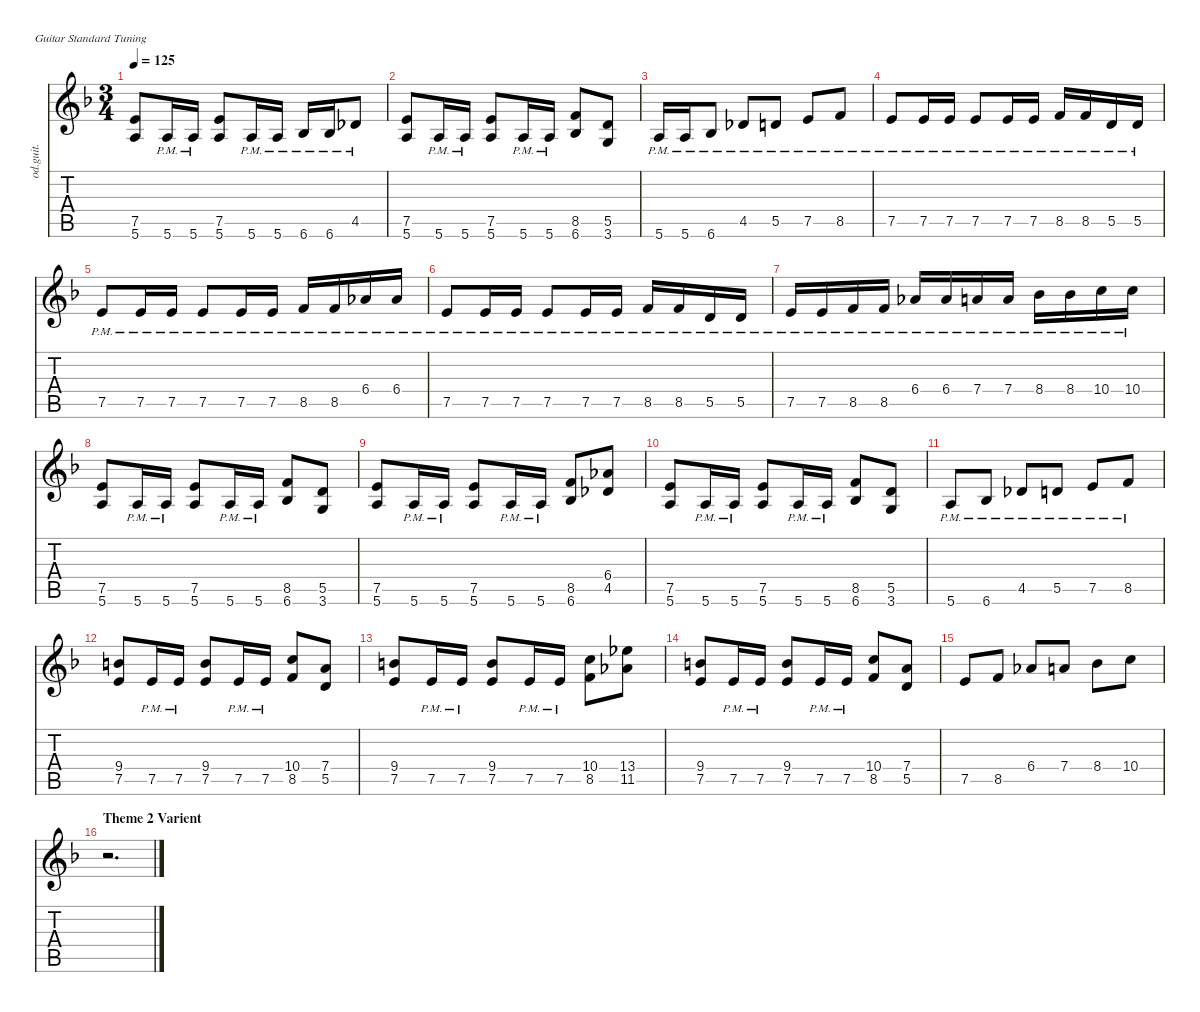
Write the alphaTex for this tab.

\defaultSystemsLayout 4
\hideDynamics
\bracketExtendMode nobrackets
\otherSystemsTrackNameOrientation horizontal
\track ("Guitar II" "od.guit.") {instrument overdrivenguitar}
\staff {score tabs}
\tuning (E4 B3 G3 D3 A2 E2)
\ts (3 4)
\tempo 125
\clef g2
\ks f
(7.5{acc forcenatural} 5.6{acc forcenatural}).8{dy f beam Up} 5.6{pm acc forcenatural}.16{beam Up} 5.6{pm acc forcenatural}.16{beam Up} (7.5{acc forcenatural} 5.6{acc forcenatural}).8{beam Up} 5.6{pm acc forcenatural}.16{beam Up} 5.6{pm acc forcenatural}.16{beam Up} 6.6{pm acc b}.16{beam Up} 6.6{pm acc b}.16{beam Up} 4.5{pm acc b}.8{beam Up} |
(7.5{acc forcenatural} 5.6{acc forcenatural}).8{beam Up} 5.6{pm acc forcenatural}.16{beam Up} 5.6{pm acc forcenatural}.16{beam Up} (7.5{acc forcenatural} 5.6{acc forcenatural}).8{beam Up} 5.6{pm acc forcenatural}.16{beam Up} 5.6{pm acc forcenatural}.16{beam Up} (8.5{acc forcenatural} 6.6{acc b}).8{beam Up} (5.5{acc forcenatural} 3.6{acc forcenatural}).8{beam Up} |
5.6{pm acc forcenatural}.16{beam Up} 5.6{pm acc forcenatural}.16{beam Up} 6.6{pm acc b}.8{beam Up} 4.5{pm acc b}.8{beam Up} 5.5{pm acc forcenatural}.8{beam Up} 7.5{pm acc forcenatural}.8{beam Up} 8.5{pm acc forcenatural}.8{beam Up} |
7.5{pm acc forcenatural}.8{beam Up} 7.5{pm acc forcenatural}.16{beam Up} 7.5{pm acc forcenatural}.16{beam Up} 7.5{pm acc forcenatural}.8{beam Up} 7.5{pm acc forcenatural}.16{beam Up} 7.5{pm acc forcenatural}.16{beam Up} 8.5{pm acc forcenatural}.16{beam Up} 8.5{pm acc forcenatural}.16{beam Up} 5.5{pm acc forcenatural}.16{beam Up} 5.5{pm acc forcenatural}.16{beam Up} |
7.5{pm acc forcenatural}.8{beam Up} 7.5{pm acc forcenatural}.16{beam Up} 7.5{pm acc forcenatural}.16{beam Up} 7.5{pm acc forcenatural}.8{beam Up} 7.5{pm acc forcenatural}.16{beam Up} 7.5{pm acc forcenatural}.16{beam Up} 8.5{pm acc forcenatural}.16{beam Up} 8.5{pm acc forcenatural}.16{beam Up} 6.4{pm acc b}.16{beam Up} 6.4{pm acc b}.16{beam Up} |
7.5{pm acc forcenatural}.8{beam Up} 7.5{pm acc forcenatural}.16{beam Up} 7.5{pm acc forcenatural}.16{beam Up} 7.5{pm acc forcenatural}.8{beam Up} 7.5{pm acc forcenatural}.16{beam Up} 7.5{pm acc forcenatural}.16{beam Up} 8.5{pm acc forcenatural}.16{beam Up} 8.5{pm acc forcenatural}.16{beam Up} 5.5{pm acc forcenatural}.16{beam Up} 5.5{pm acc forcenatural}.16{beam Up} |
7.5{pm acc forcenatural}.16{beam Up} 7.5{pm acc forcenatural}.16{beam Up} 8.5{pm acc forcenatural}.16{beam Up} 8.5{pm acc forcenatural}.16{beam Up} 6.4{pm acc b}.16{beam Up} 6.4{pm acc b}.16{beam Up} 7.4{pm acc forcenatural}.16{beam Up} 7.4{pm acc forcenatural}.16{beam Up} 8.4{pm acc b}.16{beam Down} 8.4{pm acc b}.16{beam Down} 10.4{pm acc forcenatural}.16{beam Down} 10.4{pm acc forcenatural}.16{beam Down} |
(7.5{acc forcenatural} 5.6{acc forcenatural}).8{beam Up} 5.6{pm acc forcenatural}.16{beam Up} 5.6{pm acc forcenatural}.16{beam Up} (7.5{acc forcenatural} 5.6{acc forcenatural}).8{beam Up} 5.6{pm acc forcenatural}.16{beam Up} 5.6{pm acc forcenatural}.16{beam Up} (8.5{acc forcenatural} 6.6{acc b}).8{beam Up} (5.5{acc forcenatural} 3.6{acc forcenatural}).8{beam Up} |
(7.5{acc forcenatural} 5.6{acc forcenatural}).8{beam Up} 5.6{pm acc forcenatural}.16{beam Up} 5.6{pm acc forcenatural}.16{beam Up} (7.5{acc forcenatural} 5.6{acc forcenatural}).8{beam Up} 5.6{pm acc forcenatural}.16{beam Up} 5.6{pm acc forcenatural}.16{beam Up} (8.5{acc forcenatural} 6.6{acc b}).8{beam Up} (6.4{acc b} 4.5{acc b}).8{beam Up} |
(7.5{acc forcenatural} 5.6{acc forcenatural}).8{beam Up} 5.6{pm acc forcenatural}.16{beam Up} 5.6{pm acc forcenatural}.16{beam Up} (7.5{acc forcenatural} 5.6{acc forcenatural}).8{beam Up} 5.6{pm acc forcenatural}.16{beam Up} 5.6{pm acc forcenatural}.16{beam Up} (8.5{acc forcenatural} 6.6{acc b}).8{beam Up} (5.5{acc forcenatural} 3.6{acc forcenatural}).8{beam Up} |
5.6{pm acc forcenatural}.8{beam Up} 6.6{pm acc b}.8{beam Up} 4.5{pm acc b}.8{beam Up} 5.5{pm acc forcenatural}.8{beam Up} 7.5{pm acc forcenatural}.8{beam Up} 8.5{pm acc forcenatural}.8{beam Up} |
(9.4{acc forcenatural} 7.5{acc forcenatural}).8{beam Up} 7.5{pm acc forcenatural}.16{beam Up} 7.5{pm acc forcenatural}.16{beam Up} (9.4{acc forcenatural} 7.5{acc forcenatural}).8{beam Up} 7.5{pm acc forcenatural}.16{beam Up} 7.5{pm acc forcenatural}.16{beam Up} (10.4{acc forcenatural} 8.5{acc forcenatural}).8{beam Up} (7.4{acc forcenatural} 5.5{acc forcenatural}).8{beam Up} |
(9.4{acc forcenatural} 7.5{acc forcenatural}).8{beam Up} 7.5{pm acc forcenatural}.16{beam Up} 7.5{pm acc forcenatural}.16{beam Up} (9.4{acc forcenatural} 7.5{acc forcenatural}).8{beam Up} 7.5{pm acc forcenatural}.16{beam Up} 7.5{pm acc forcenatural}.16{beam Up} (10.4{acc forcenatural} 8.5{acc forcenatural}).8{beam Down} (13.4{acc b} 11.5{acc b}).8{beam Down} |
(9.4{acc forcenatural} 7.5{acc forcenatural}).8{beam Up} 7.5{pm acc forcenatural}.16{beam Up} 7.5{pm acc forcenatural}.16{beam Up} (9.4{acc forcenatural} 7.5{acc forcenatural}).8{beam Up} 7.5{pm acc forcenatural}.16{beam Up} 7.5{pm acc forcenatural}.16{beam Up} (10.4{acc forcenatural} 8.5{acc forcenatural}).8{beam Up} (7.4{acc forcenatural} 5.5{acc forcenatural}).8{beam Up} |
7.5{acc forcenatural}.8{beam Up} 8.5{acc forcenatural}.8{beam Up} 6.4{acc b}.8{beam Up} 7.4{acc forcenatural}.8{beam Up} 8.4{acc b}.8{beam Down} 10.4{acc forcenatural}.8{beam Down} |
\section ("" "Theme 2 Varient")
r.2{d beam Down}
